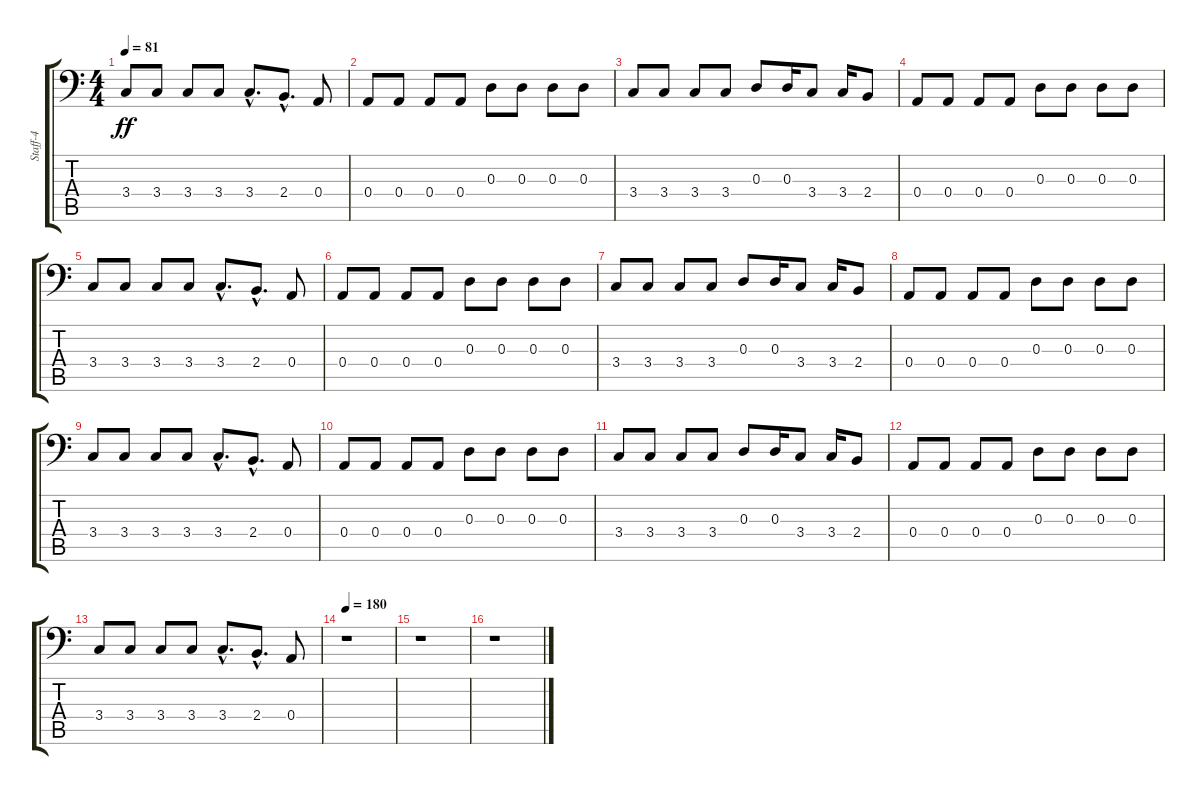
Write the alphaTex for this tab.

\track ("Staff-4" "Staff-4") {instrument electricbassfinger}
\staff {score tabs}
\tuning (C3 G2 D2 A1 E1 B0) {hide}
\ts (4 4)
\tempo 81
\clef f4
\ks c
3.4.8{dy ff} 3.4.8 3.4.8 3.4.8 3.4{hac}.8{d} 2.4{hac}.8{d} 0.4.8 |
0.4.8 0.4.8 0.4.8 0.4.8 0.3.8 0.3.8 0.3.8 0.3.8 |
3.4.8 3.4.8 3.4.8 3.4.8 0.3.8 0.3.16 3.4.8 3.4.16 2.4.8 |
0.4.8 0.4.8 0.4.8 0.4.8 0.3.8 0.3.8 0.3.8 0.3.8 |
3.4.8 3.4.8 3.4.8 3.4.8 3.4{hac}.8{d} 2.4{hac}.8{d} 0.4.8 |
0.4.8 0.4.8 0.4.8 0.4.8 0.3.8 0.3.8 0.3.8 0.3.8 |
3.4.8 3.4.8 3.4.8 3.4.8 0.3.8 0.3.16 3.4.8 3.4.16 2.4.8 |
0.4.8 0.4.8 0.4.8 0.4.8 0.3.8 0.3.8 0.3.8 0.3.8 |
3.4.8 3.4.8 3.4.8 3.4.8 3.4{hac}.8{d} 2.4{hac}.8{d} 0.4.8 |
0.4.8 0.4.8 0.4.8 0.4.8 0.3.8 0.3.8 0.3.8 0.3.8 |
3.4.8 3.4.8 3.4.8 3.4.8 0.3.8 0.3.16 3.4.8 3.4.16 2.4.8 |
0.4.8 0.4.8 0.4.8 0.4.8 0.3.8 0.3.8 0.3.8 0.3.8 |
3.4.8 3.4.8 3.4.8 3.4.8 3.4{hac}.8{d} 2.4{hac}.8{d} 0.4.8 |
\tempo 180
r.1 |
r.1 |
r.1
